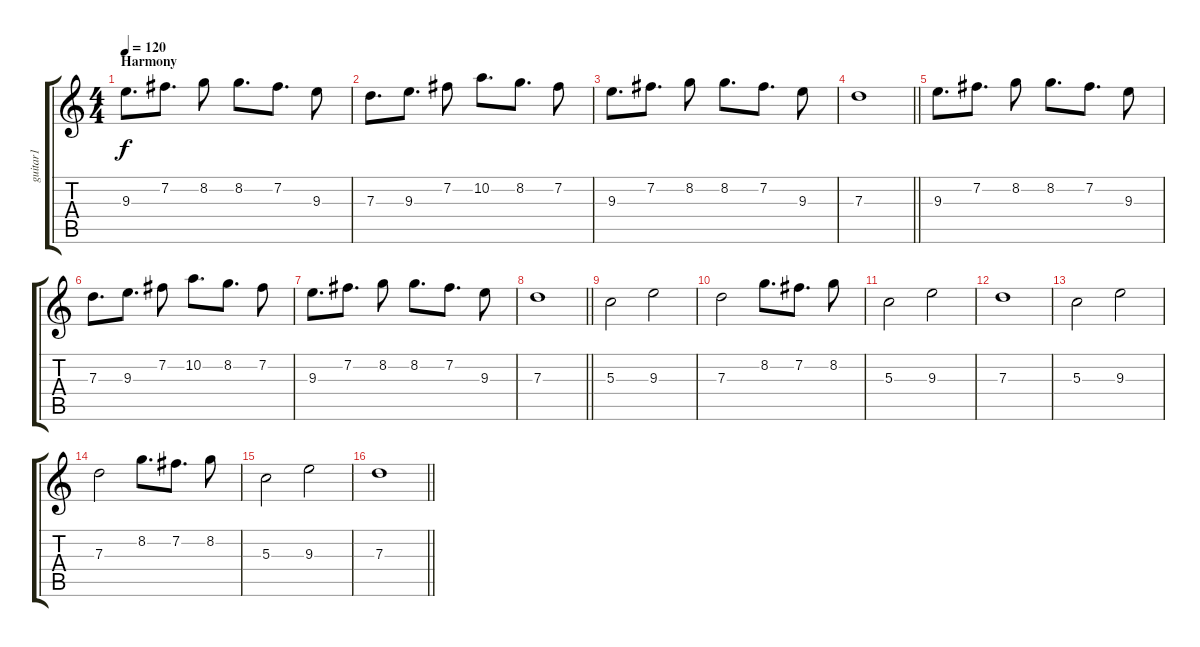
\track ("guitar1" "guitar1") {instrument distortionguitar}
\staff {score tabs}
\tuning (E4 B3 G3 D3 A2 E2) {hide}
\ts (4 4)
\section ("" "Harmony")
\tempo 120
\clef g2
\ks c
9.3.8{d dy f} 7.2.8{d} 8.2.8 8.2.8{d} 7.2.8{d} 9.3.8 |
7.3.8{d} 9.3.8{d} 7.2.8 10.2.8{d} 8.2.8{d} 7.2.8 |
9.3.8{d} 7.2.8{d} 8.2.8 8.2.8{d} 7.2.8{d} 9.3.8 |
\barLineRight lightlight
7.3.1 |
9.3.8{d} 7.2.8{d} 8.2.8 8.2.8{d} 7.2.8{d} 9.3.8 |
7.3.8{d} 9.3.8{d} 7.2.8 10.2.8{d} 8.2.8{d} 7.2.8 |
9.3.8{d} 7.2.8{d} 8.2.8 8.2.8{d} 7.2.8{d} 9.3.8 |
\barLineRight lightlight
7.3.1 |
5.3.2 9.3.2 |
7.3.2 8.2.8{d} 7.2.8{d} 8.2.8 |
5.3.2 9.3.2 |
7.3.1 |
5.3.2 9.3.2 |
7.3.2 8.2.8{d} 7.2.8{d} 8.2.8 |
5.3.2 9.3.2 |
\barLineRight lightlight
7.3.1
